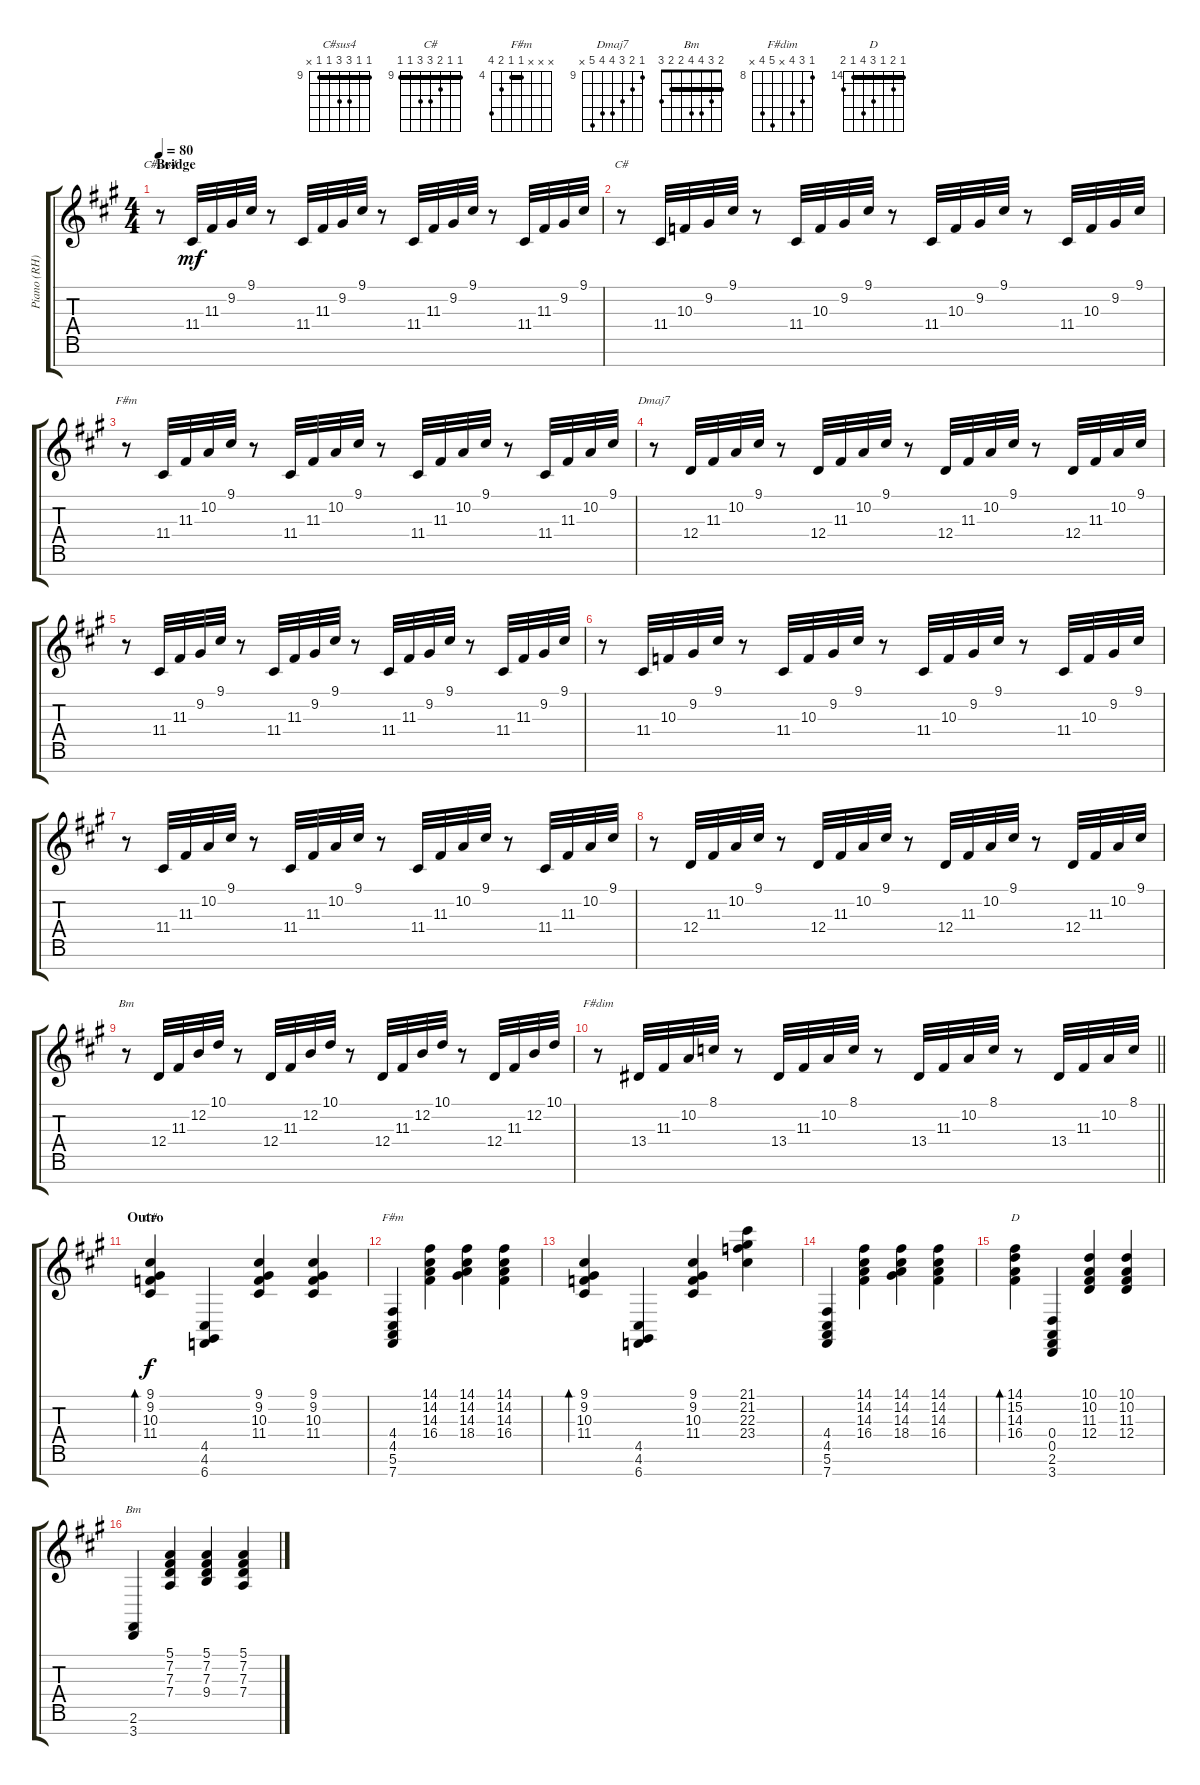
\track ("Piano (RH)" "Piano (RH)") {instrument brightacousticpiano}
\staff {score tabs}
\tuning (E4 B3 G3 D3 A2 E2 B1) {hide}
\chord ("C#sus4" 9 9 11 11 9 9 x) {firstfret 9 barre 9}
\chord ("C#" 9 9 10 11 11 9 x) {firstfret 9 barre 9}
\chord ("F#m" 9 10 11 11 9 9 x) {firstfret 9 barre 9}
\chord ("Dmaj7" 9 10 11 12 12 13 x) {firstfret 9}
\chord ("Bm" 10 12 11 12 14 10 x) {firstfret 10 barre 10}
\chord ("F#dim" 8 10 11 x 12 11 x) {firstfret 8}
\chord ("C#" 9 9 10 11 11 9 9) {firstfret 9 barre 9}
\chord ("F#m" x x x 4 4 5 7) {firstfret 4 barre 4}
\chord ("D" 14 15 14 16 17 14 15) {firstfret 14 barre 14}
\chord ("Bm" 2 3 4 4 2 2 3) {barre 2}
\ts (4 4)
\section ("" "Bridge")
\tempo 80
\clef g2
\ks f#minor
r.8{ch "C#sus4" dy f instrument lead2sawtooth} 11.4.32{dy mf} 11.3.32 9.2.32 9.1.32 r.8 11.4.32 11.3.32 9.2.32 9.1.32 r.8 11.4.32 11.3.32 9.2.32 9.1.32 r.8 11.4.32 11.3.32 9.2.32 9.1.32 |
r.8{ch "C#"} 11.4.32 10.3.32 9.2.32 9.1.32 r.8 11.4.32 10.3.32 9.2.32 9.1.32 r.8 11.4.32 10.3.32 9.2.32 9.1.32 r.8 11.4.32 10.3.32 9.2.32 9.1.32 |
r.8{ch "F#m"} 11.4.32 11.3.32 10.2.32 9.1.32 r.8 11.4.32 11.3.32 10.2.32 9.1.32 r.8 11.4.32 11.3.32 10.2.32 9.1.32 r.8 11.4.32 11.3.32 10.2.32 9.1.32 |
r.8{ch "Dmaj7"} 12.4.32 11.3.32 10.2.32 9.1.32 r.8 12.4.32 11.3.32 10.2.32 9.1.32 r.8 12.4.32 11.3.32 10.2.32 9.1.32 r.8 12.4.32 11.3.32 10.2.32 9.1.32 |
r.8 11.4.32 11.3.32 9.2.32 9.1.32 r.8 11.4.32 11.3.32 9.2.32 9.1.32 r.8 11.4.32 11.3.32 9.2.32 9.1.32 r.8 11.4.32 11.3.32 9.2.32 9.1.32 |
r.8 11.4.32 10.3.32 9.2.32 9.1.32 r.8 11.4.32 10.3.32 9.2.32 9.1.32 r.8 11.4.32 10.3.32 9.2.32 9.1.32 r.8 11.4.32 10.3.32 9.2.32 9.1.32 |
r.8 11.4.32 11.3.32 10.2.32 9.1.32 r.8 11.4.32 11.3.32 10.2.32 9.1.32 r.8 11.4.32 11.3.32 10.2.32 9.1.32 r.8 11.4.32 11.3.32 10.2.32 9.1.32 |
r.8 12.4.32 11.3.32 10.2.32 9.1.32 r.8 12.4.32 11.3.32 10.2.32 9.1.32 r.8 12.4.32 11.3.32 10.2.32 9.1.32 r.8 12.4.32 11.3.32 10.2.32 9.1.32 |
r.8{ch "Bm"} 12.4.32 11.3.32 12.2.32 10.1.32 r.8 12.4.32 11.3.32 12.2.32 10.1.32 r.8 12.4.32 11.3.32 12.2.32 10.1.32 r.8 12.4.32 11.3.32 12.2.32 10.1.32 |
\barLineRight lightlight
r.8{ch "F#dim"} 13.4.32 11.3.32 10.2.32 8.1.32 r.8 13.4.32 11.3.32 10.2.32 8.1.32 r.8 13.4.32 11.3.32 10.2.32 8.1.32 r.8 13.4.32 11.3.32 10.2.32 8.1.32 |
\section ("" "Outro")
(9.1 9.2 10.3 11.4).4{bd 60 ch "C#" dy f instrument brightacousticpiano} (4.5 4.6 6.7).4 (9.1 9.2 10.3 11.4).4 (9.1 9.2 10.3 11.4).4 |
(4.4 4.5 5.6 7.7).4{ch "F#m"} (14.1 14.2 14.3 16.4).4 (14.1 14.2 14.3 18.4).4 (14.1 14.2 14.3 16.4).4 |
(9.1 9.2 10.3 11.4).4{bd 60} (4.5 4.6 6.7).4 (9.1 9.2 10.3 11.4).4 (21.1 21.2 22.3 23.4).4 |
(4.4 4.5 5.6 7.7).4 (14.1 14.2 14.3 16.4).4 (14.1 14.2 14.3 18.4).4 (14.1 14.2 14.3 16.4).4 |
(14.1 15.2 14.3 16.4).4{bd 60 ch "D"} (0.4 0.5 2.6 3.7).4 (10.1 10.2 11.3 12.4).4 (10.1 10.2 11.3 12.4).4 |
(2.6 3.7).4{ch "Bm"} (5.1 7.2 7.3 7.4).4 (5.1 7.2 7.3 9.4).4 (5.1 7.2 7.3 7.4).4
